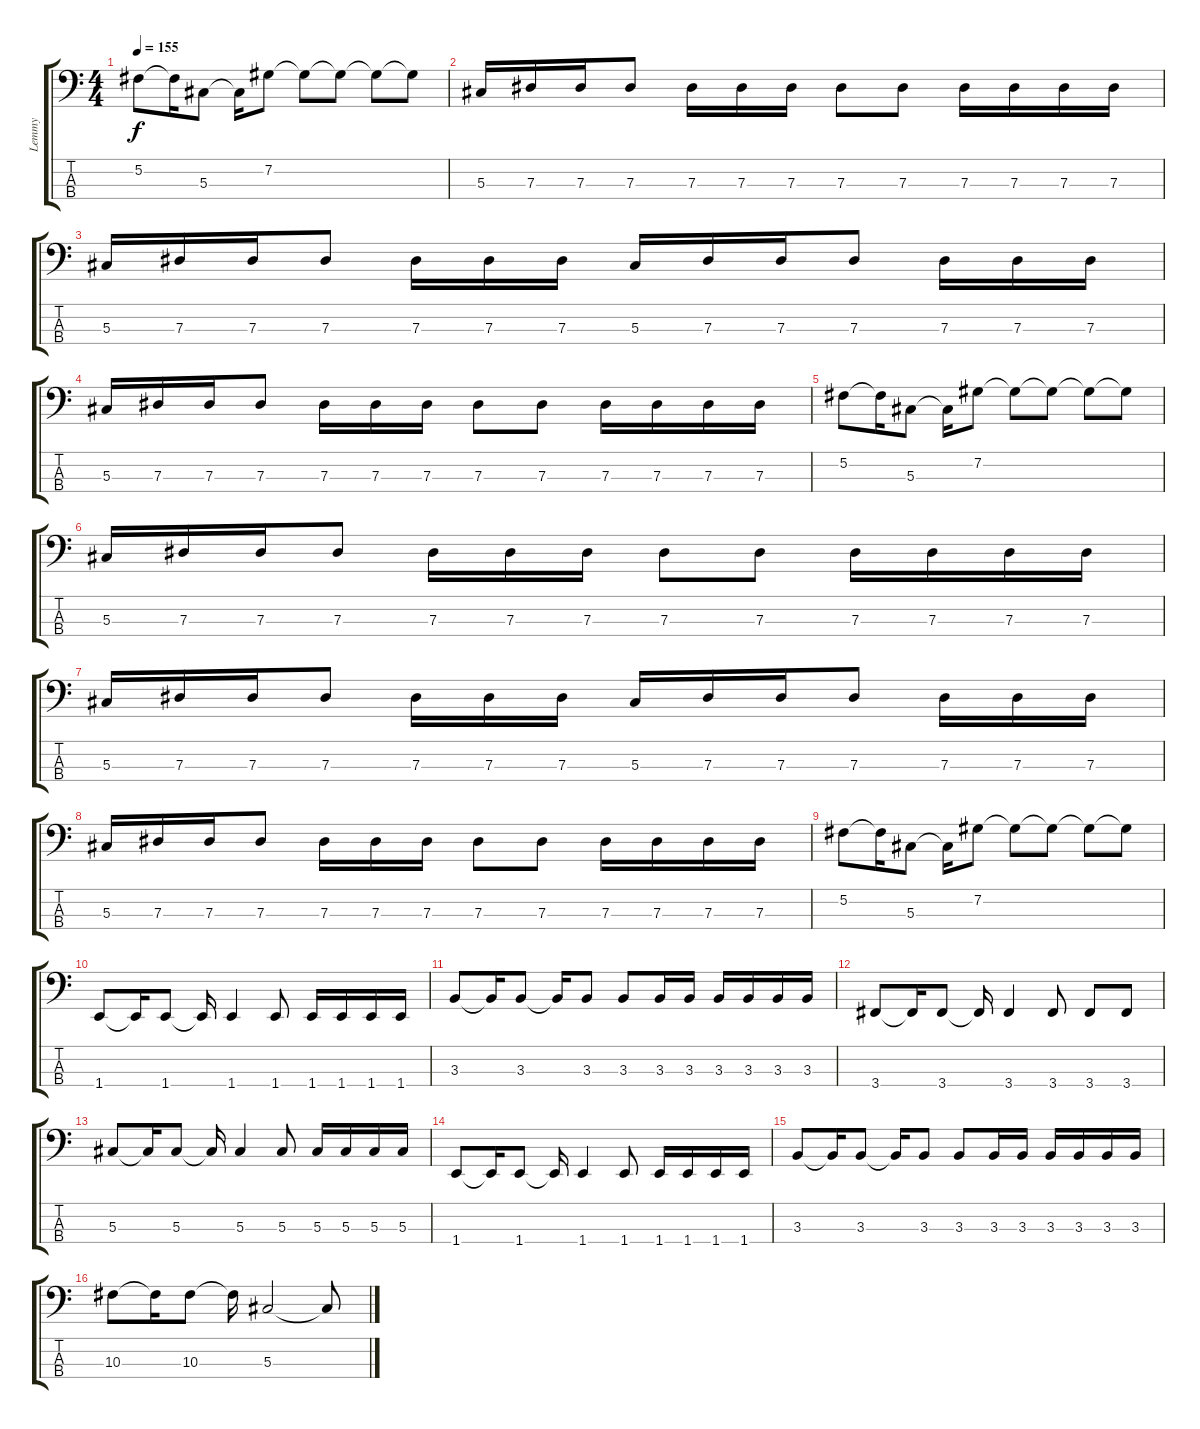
\track ("Lemmy" "Lemmy") {instrument overdrivenguitar}
\staff {score tabs}
\tuning (Gb2 Db2 Ab1 Eb1) {hide}
\ts (4 4)
\tempo 155
\clef f4
\ks c
5.2.8{dy f} 5.2{t}.16 5.3.8 5.3{t}.16 7.2.8 7.2{t}.8 7.2{t}.8 7.2{t}.8 7.2{t}.8 |
5.3.16 7.3.16 7.3.16 7.3.8 7.3.16 7.3.16 7.3.16 7.3.8 7.3.8 7.3.16 7.3.16 7.3.16 7.3.16 |
5.3.16 7.3.16 7.3.16 7.3.8 7.3.16 7.3.16 7.3.16 5.3.16 7.3.16 7.3.16 7.3.8 7.3.16 7.3.16 7.3.16 |
5.3.16 7.3.16 7.3.16 7.3.8 7.3.16 7.3.16 7.3.16 7.3.8 7.3.8 7.3.16 7.3.16 7.3.16 7.3.16 |
5.2.8 5.2{t}.16 5.3.8 5.3{t}.16 7.2.8 7.2{t}.8 7.2{t}.8 7.2{t}.8 7.2{t}.8 |
5.3.16 7.3.16 7.3.16 7.3.8 7.3.16 7.3.16 7.3.16 7.3.8 7.3.8 7.3.16 7.3.16 7.3.16 7.3.16 |
5.3.16 7.3.16 7.3.16 7.3.8 7.3.16 7.3.16 7.3.16 5.3.16 7.3.16 7.3.16 7.3.8 7.3.16 7.3.16 7.3.16 |
5.3.16 7.3.16 7.3.16 7.3.8 7.3.16 7.3.16 7.3.16 7.3.8 7.3.8 7.3.16 7.3.16 7.3.16 7.3.16 |
5.2.8 5.2{t}.16 5.3.8 5.3{t}.16 7.2.8 7.2{t}.8 7.2{t}.8 7.2{t}.8 7.2{t}.8 |
1.4.8 1.4{t}.16 1.4.8 1.4{t}.16 1.4.4 1.4.8 1.4.16 1.4.16 1.4.16 1.4.16 |
3.3.8 3.3{t}.16 3.3.8 3.3{t}.16 3.3.8 3.3.8 3.3.16 3.3.16 3.3.16 3.3.16 3.3.16 3.3.16 |
3.4.8 3.4{t}.16 3.4.8 3.4{t}.16 3.4.4 3.4.8 3.4.8 3.4.8 |
5.3.8 5.3{t}.16 5.3.8 5.3{t}.16 5.3.4 5.3.8 5.3.16 5.3.16 5.3.16 5.3.16 |
1.4.8 1.4{t}.16 1.4.8 1.4{t}.16 1.4.4 1.4.8 1.4.16 1.4.16 1.4.16 1.4.16 |
3.3.8 3.3{t}.16 3.3.8 3.3{t}.16 3.3.8 3.3.8 3.3.16 3.3.16 3.3.16 3.3.16 3.3.16 3.3.16 |
10.3.8 10.3{t}.16 10.3.8 10.3{t}.16 5.3.2 5.3{t}.8
